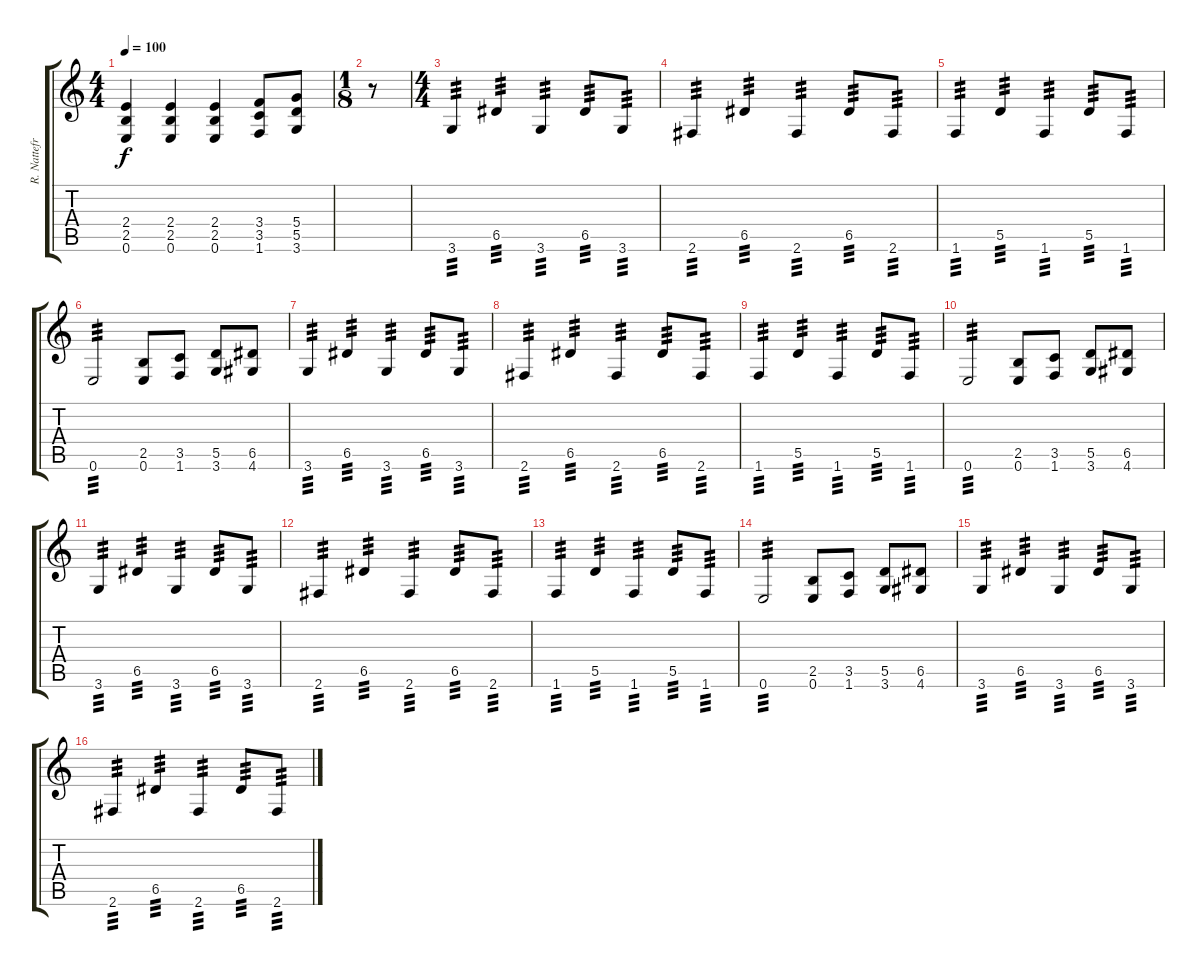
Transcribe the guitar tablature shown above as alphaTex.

\track ("R. Nattefrost" "R. Nattefr") {instrument distortionguitar}
\staff {score tabs}
\tuning (E4 B3 G3 D3 A2 E2) {hide}
\ts (4 4)
\tempo 100
\clef g2
\ks c
(2.4 2.5 0.6).4{dy f} (2.4 2.5 0.6).4 (2.4 2.5 0.6).4 (3.4 3.5 1.6).8 (5.4 5.5 3.6).8 |
\ts (1 8)
r.8{volume 13 balance 0} |
\ts (4 4)
3.6.4{tp 3} 6.5.4{tp 3} 3.6.4{tp 3} 6.5.8{tp 3} 3.6.8{tp 3} |
2.6.4{tp 3} 6.5.4{tp 3} 2.6.4{tp 3} 6.5.8{tp 3} 2.6.8{tp 3} |
1.6.4{tp 3} 5.5.4{tp 3} 1.6.4{tp 3} 5.5.8{tp 3} 1.6.8{tp 3} |
0.6.2{tp 3} (2.5 0.6).8 (3.5 1.6).8 (5.5 3.6).8 (6.5 4.6).8 |
3.6.4{tp 3} 6.5.4{tp 3} 3.6.4{tp 3} 6.5.8{tp 3} 3.6.8{tp 3} |
2.6.4{tp 3} 6.5.4{tp 3} 2.6.4{tp 3} 6.5.8{tp 3} 2.6.8{tp 3} |
1.6.4{tp 3} 5.5.4{tp 3} 1.6.4{tp 3} 5.5.8{tp 3} 1.6.8{tp 3} |
0.6.2{tp 3} (2.5 0.6).8 (3.5 1.6).8 (5.5 3.6).8 (6.5 4.6).8 |
3.6.4{tp 3} 6.5.4{tp 3} 3.6.4{tp 3} 6.5.8{tp 3} 3.6.8{tp 3} |
2.6.4{tp 3} 6.5.4{tp 3} 2.6.4{tp 3} 6.5.8{tp 3} 2.6.8{tp 3} |
1.6.4{tp 3} 5.5.4{tp 3} 1.6.4{tp 3} 5.5.8{tp 3} 1.6.8{tp 3} |
0.6.2{tp 3} (2.5 0.6).8 (3.5 1.6).8 (5.5 3.6).8 (6.5 4.6).8 |
3.6.4{tp 3} 6.5.4{tp 3} 3.6.4{tp 3} 6.5.8{tp 3} 3.6.8{tp 3} |
2.6.4{tp 3} 6.5.4{tp 3} 2.6.4{tp 3} 6.5.8{tp 3} 2.6.8{tp 3}
